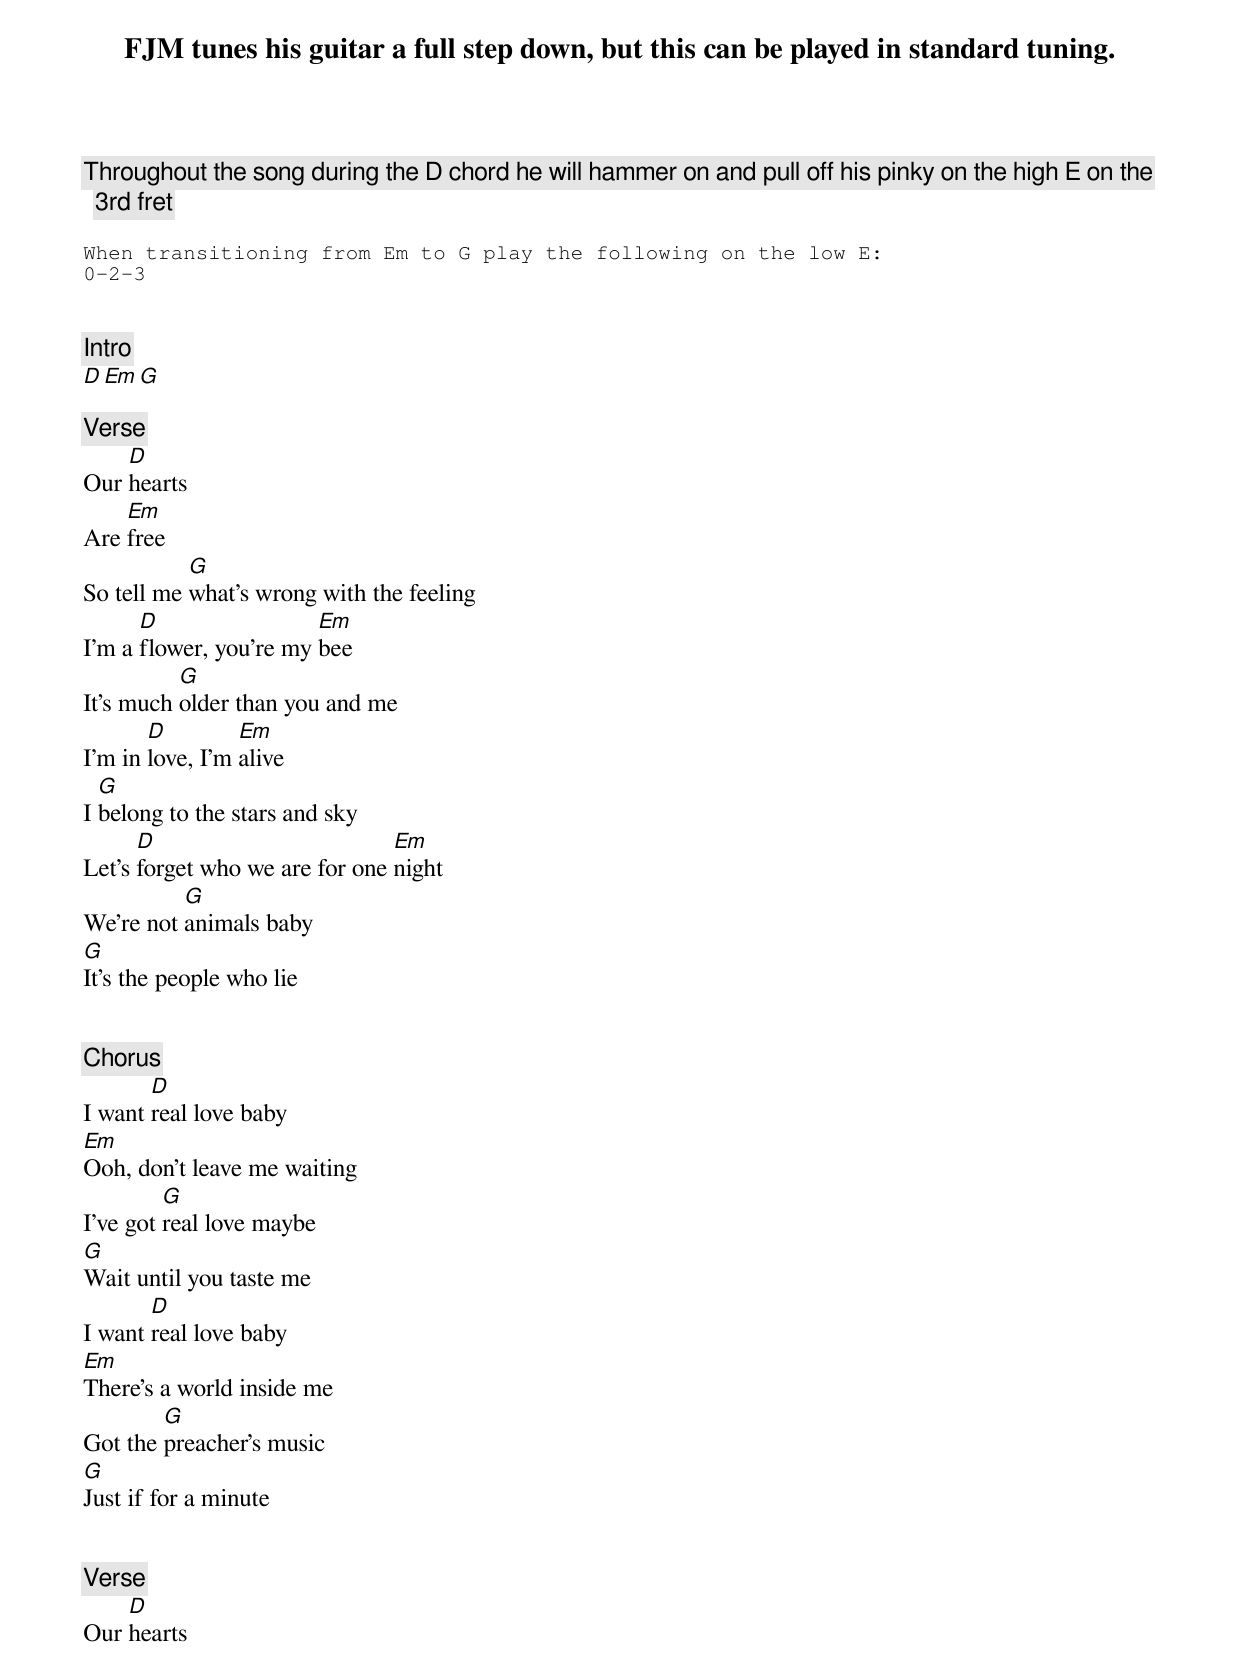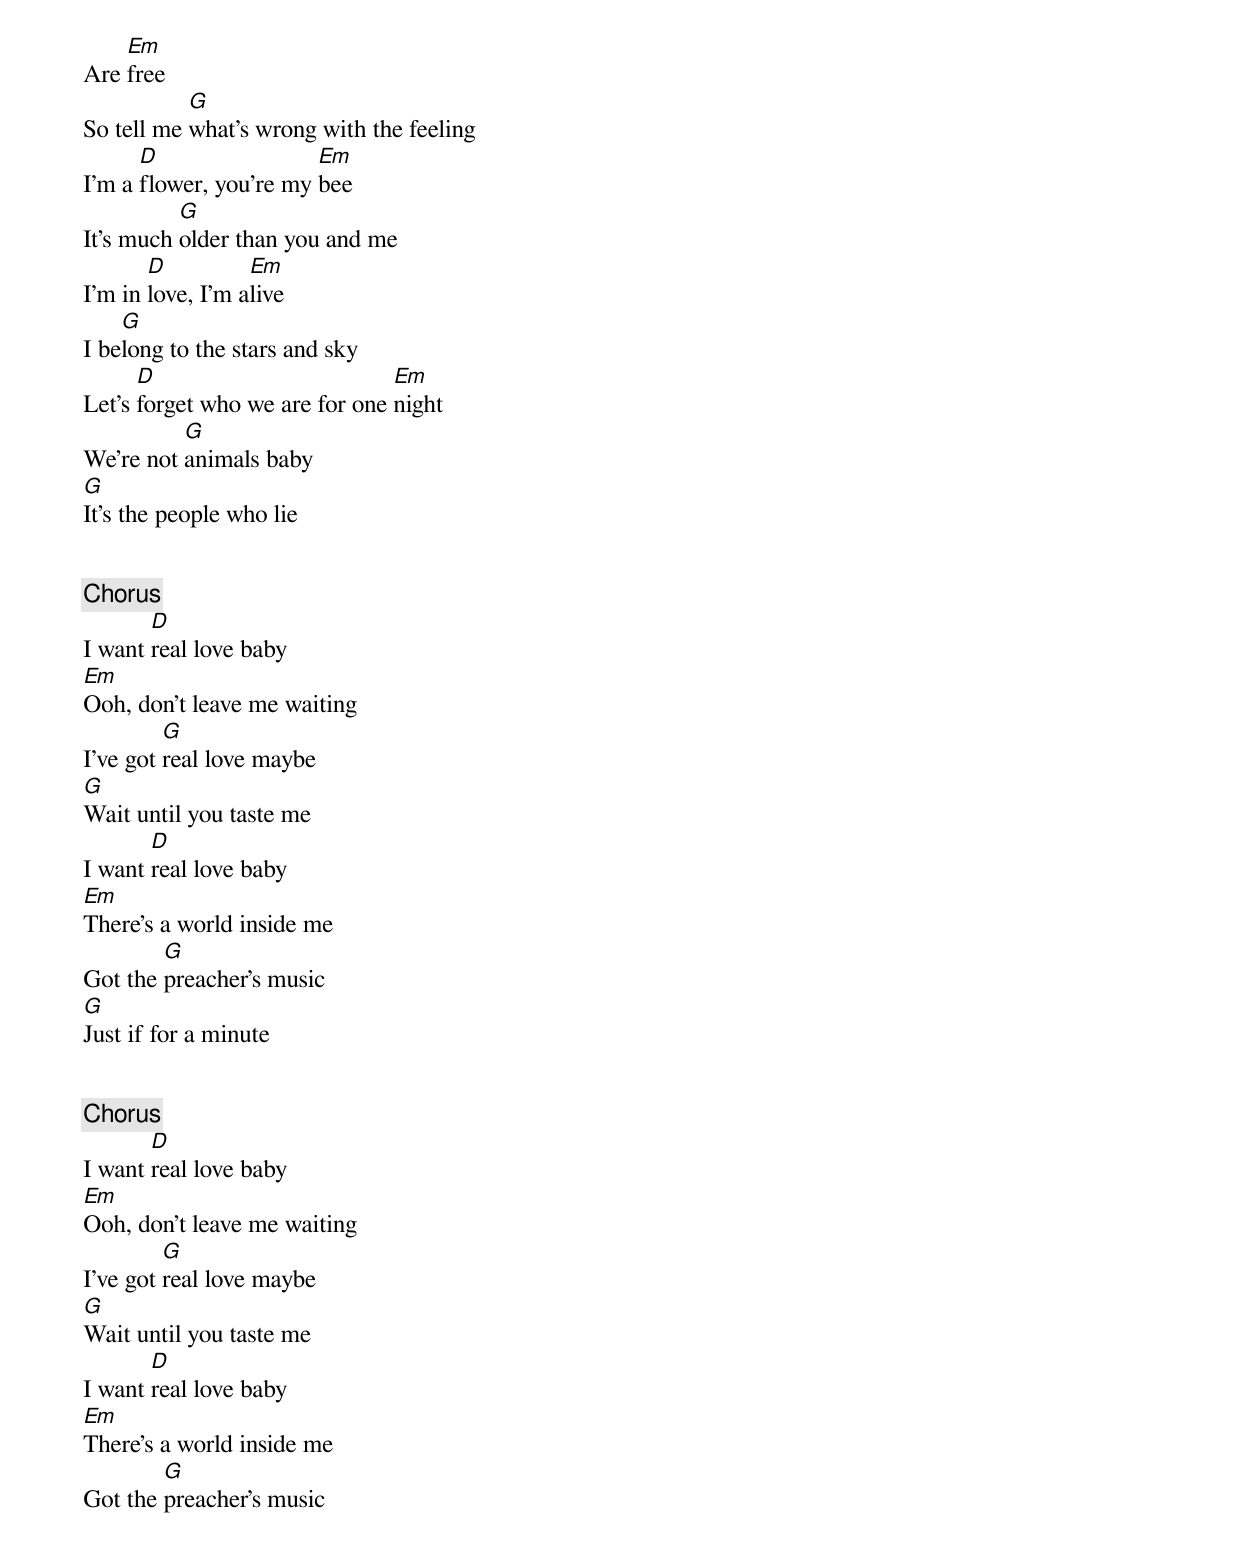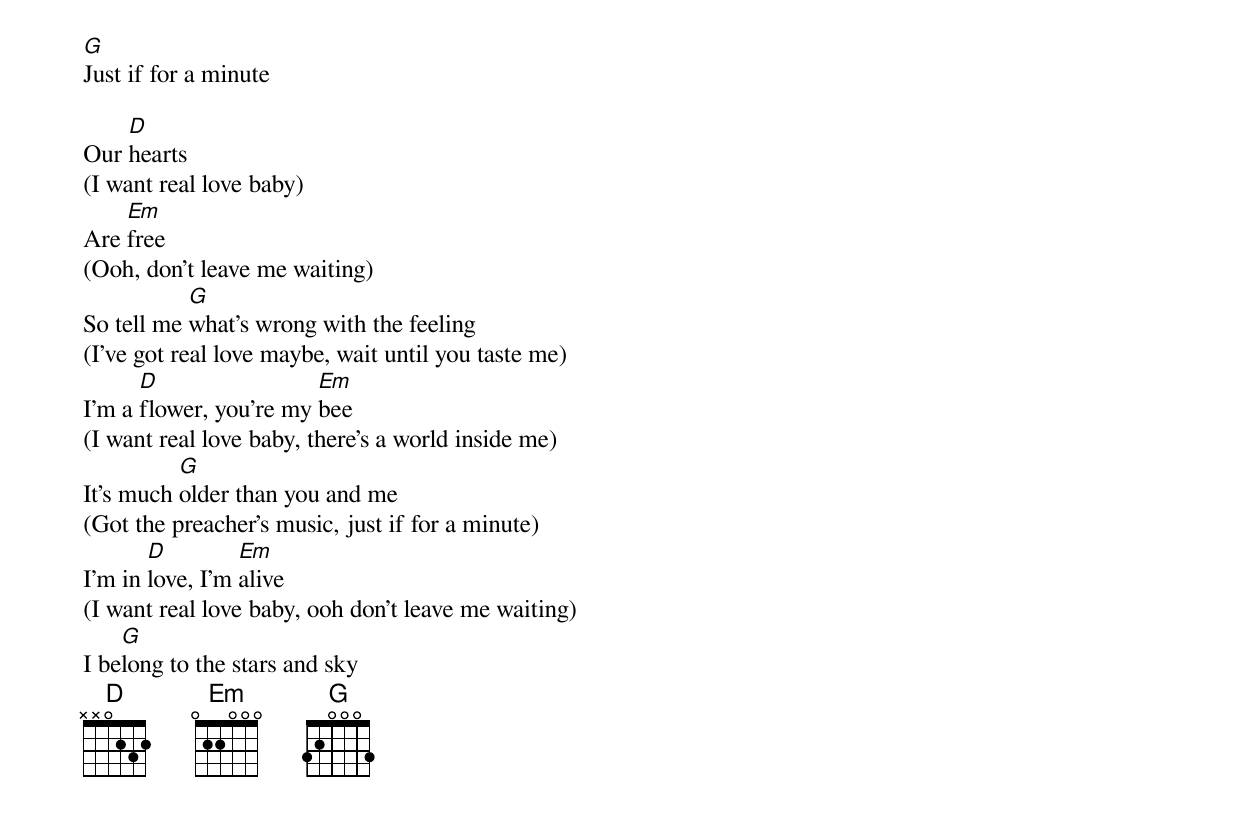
FJM tunes his guitar a full step down, but this can be played in standard tuning.

Throughout the song during the D chord he will hammer on and pull off his pinky on the high E on the 3rd fret

When transitioning from Em to G play the following on the low E:
0-2-3


[Intro]
D Em G

[Verse]
    D
Our hearts
    Em
Are free
           G
So tell me what's wrong with the feeling
      D                 Em
I'm a flower, you're my bee
          G
It's much older than you and me
       D         Em
I'm in love, I'm alive
  G
I belong to the stars and sky
      D                         Em
Let's forget who we are for one night
          G
We're not animals baby
G
It's the people who lie


[Chorus]
       D
I want real love baby
Em
Ooh, don't leave me waiting
         G
I've got real love maybe
G
Wait until you taste me
       D
I want real love baby
Em
There's a world inside me
        G
Got the preacher's music
G
Just if for a minute


[Verse]
    D
Our hearts
    Em
Are free
           G
So tell me what's wrong with the feeling
      D                 Em
I'm a flower, you're my bee
          G
It's much older than you and me
       D          Em
I'm in love, I'm alive
    G
I belong to the stars and sky
      D                         Em
Let's forget who we are for one night
          G
We're not animals baby
G
It's the people who lie


[Chorus]
       D
I want real love baby
Em
Ooh, don't leave me waiting
         G
I've got real love maybe
G
Wait until you taste me
       D
I want real love baby
Em
There's a world inside me
        G
Got the preacher's music
G
Just if for a minute


[Chorus]
       D
I want real love baby
Em
Ooh, don't leave me waiting
         G
I've got real love maybe
G
Wait until you taste me
       D
I want real love baby
Em
There's a world inside me
        G
Got the preacher's music
G
Just if for a minute

    D
Our hearts
(I want real love baby)
    Em
Are free
(Ooh, don't leave me waiting)
           G
So tell me what's wrong with the feeling
(I've got real love maybe, wait until you taste me)
      D                 Em
I'm a flower, you're my bee
(I want real love baby, there's a world inside me)
          G
It's much older than you and me
(Got the preacher's music, just if for a minute)
       D         Em
I'm in love, I'm alive
(I want real love baby, ooh don't leave me waiting)
    G
I belong to the stars and sky
